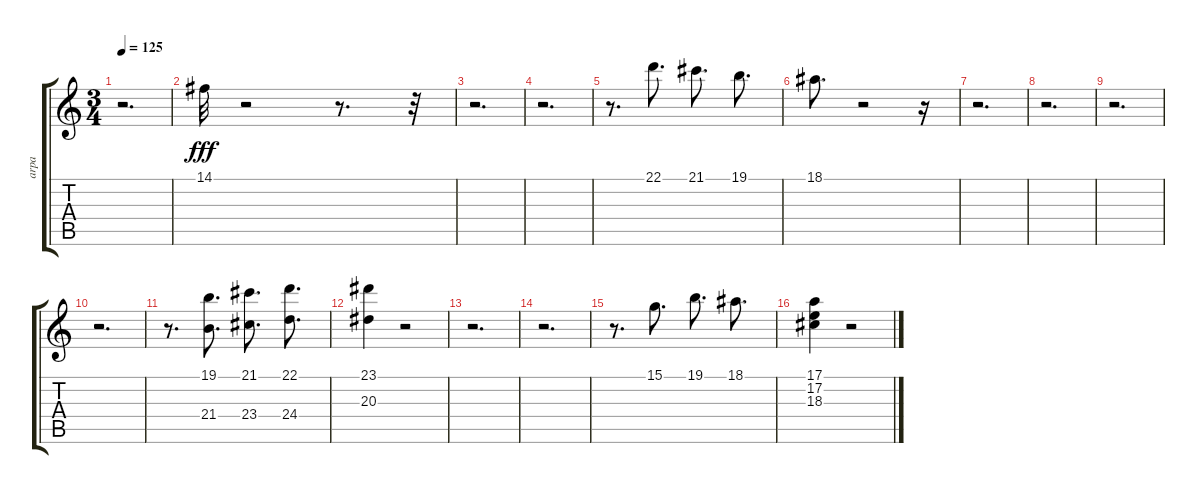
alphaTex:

\track ("arpa" "arpa") {instrument orchestralharp}
\staff {score tabs}
\tuning (E4 B3 G3 D3 A2 E2) {hide}
\ts (3 4)
\tempo 125
\clef g2
\ks c
r.2{d dy fff} |
14.1.32 r.2 r.8{d} r.32 |
r.2{d} |
r.2{d} |
r.8{d} 22.1.8{d} 21.1.8{d} 19.1.8{d} |
18.1.8{d} r.2 r.16 |
r.2{d} |
r.2{d} |
r.2{d} |
r.2{d} |
r.8{d} (19.1 21.4).8{d} (21.1 23.4).8{d} (22.1 24.4).8{d} |
(23.1 20.3).4 r.2 |
r.2{d} |
r.2{d} |
r.8{d} 15.1.8{d} 19.1.8{d} 18.1.8{d} |
(17.1 17.2 18.3).4 r.2
